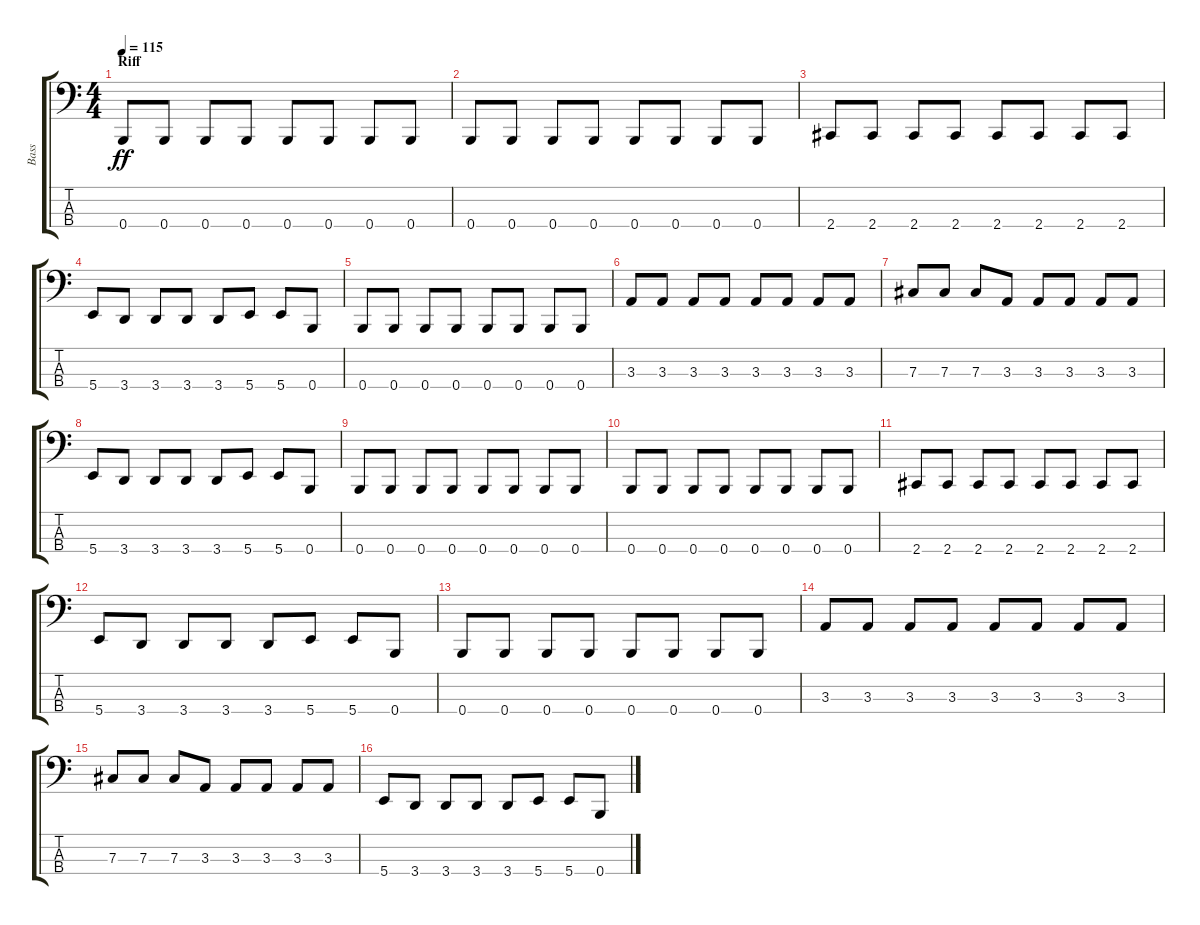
\track ("Bass" "Bass") {instrument electricbasspick}
\staff {score tabs}
\tuning (E2 B1 Gb1 B0) {hide}
\ts (4 4)
\section ("" "Riff")
\tempo 115
\clef f4
\ks c
0.4.8{dy ff} 0.4.8 0.4.8 0.4.8 0.4.8 0.4.8 0.4.8 0.4.8 |
0.4.8 0.4.8 0.4.8 0.4.8 0.4.8 0.4.8 0.4.8 0.4.8 |
2.4.8 2.4.8 2.4.8 2.4.8 2.4.8 2.4.8 2.4.8 2.4.8 |
5.4.8 3.4.8 3.4.8 3.4.8 3.4.8 5.4.8 5.4.8 0.4.8 |
0.4.8 0.4.8 0.4.8 0.4.8 0.4.8 0.4.8 0.4.8 0.4.8 |
3.3.8 3.3.8 3.3.8 3.3.8 3.3.8 3.3.8 3.3.8 3.3.8 |
7.3.8 7.3.8 7.3.8 3.3.8 3.3.8 3.3.8 3.3.8 3.3.8 |
5.4.8 3.4.8 3.4.8 3.4.8 3.4.8 5.4.8 5.4.8 0.4.8 |
0.4.8 0.4.8 0.4.8 0.4.8 0.4.8 0.4.8 0.4.8 0.4.8 |
0.4.8 0.4.8 0.4.8 0.4.8 0.4.8 0.4.8 0.4.8 0.4.8 |
2.4.8 2.4.8 2.4.8 2.4.8 2.4.8 2.4.8 2.4.8 2.4.8 |
5.4.8 3.4.8 3.4.8 3.4.8 3.4.8 5.4.8 5.4.8 0.4.8 |
0.4.8 0.4.8 0.4.8 0.4.8 0.4.8 0.4.8 0.4.8 0.4.8 |
3.3.8 3.3.8 3.3.8 3.3.8 3.3.8 3.3.8 3.3.8 3.3.8 |
7.3.8 7.3.8 7.3.8 3.3.8 3.3.8 3.3.8 3.3.8 3.3.8 |
5.4.8 3.4.8 3.4.8 3.4.8 3.4.8 5.4.8 5.4.8 0.4.8
